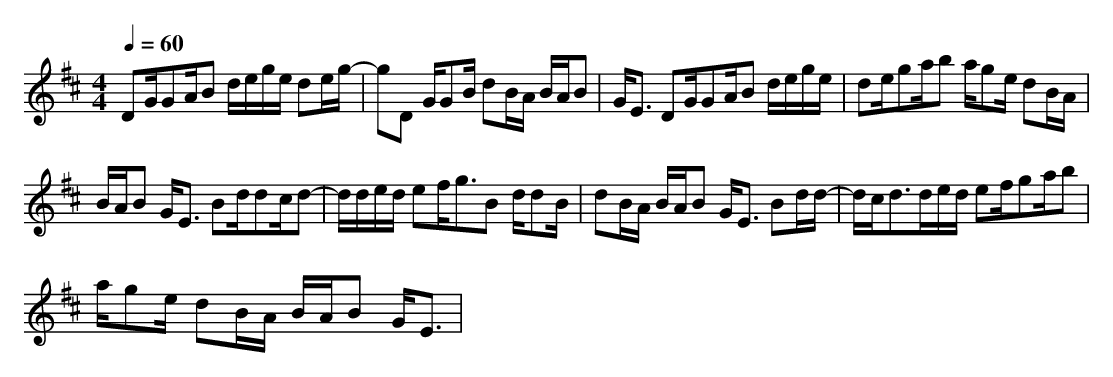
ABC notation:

X:1
T:
M: 4/4
L: 1/8
Q:1/4=60
K:D % 2 sharps
DG/2GA/2B d/2e/2g/2e/2 de/2g/2-|gD G/2GB/2 dB/2A/2 B/2A/2B|G<E DG/2GA/2B d/2e/2g/2e/2|de/2ga/2b a/2ge/2 dB/2A/2|
B/2A/2B G<E Bd/2dc/2d-|d/2d/2e/2d/2 ef<gB d/2dB/2|dB/2A/2 B/2A/2B G<E Bd/2d/2-|d/2c<dd/2e/2d/2 ef/2ga/2b|
a/2ge/2 dB/2A/2 B/2A/2B G<E|
